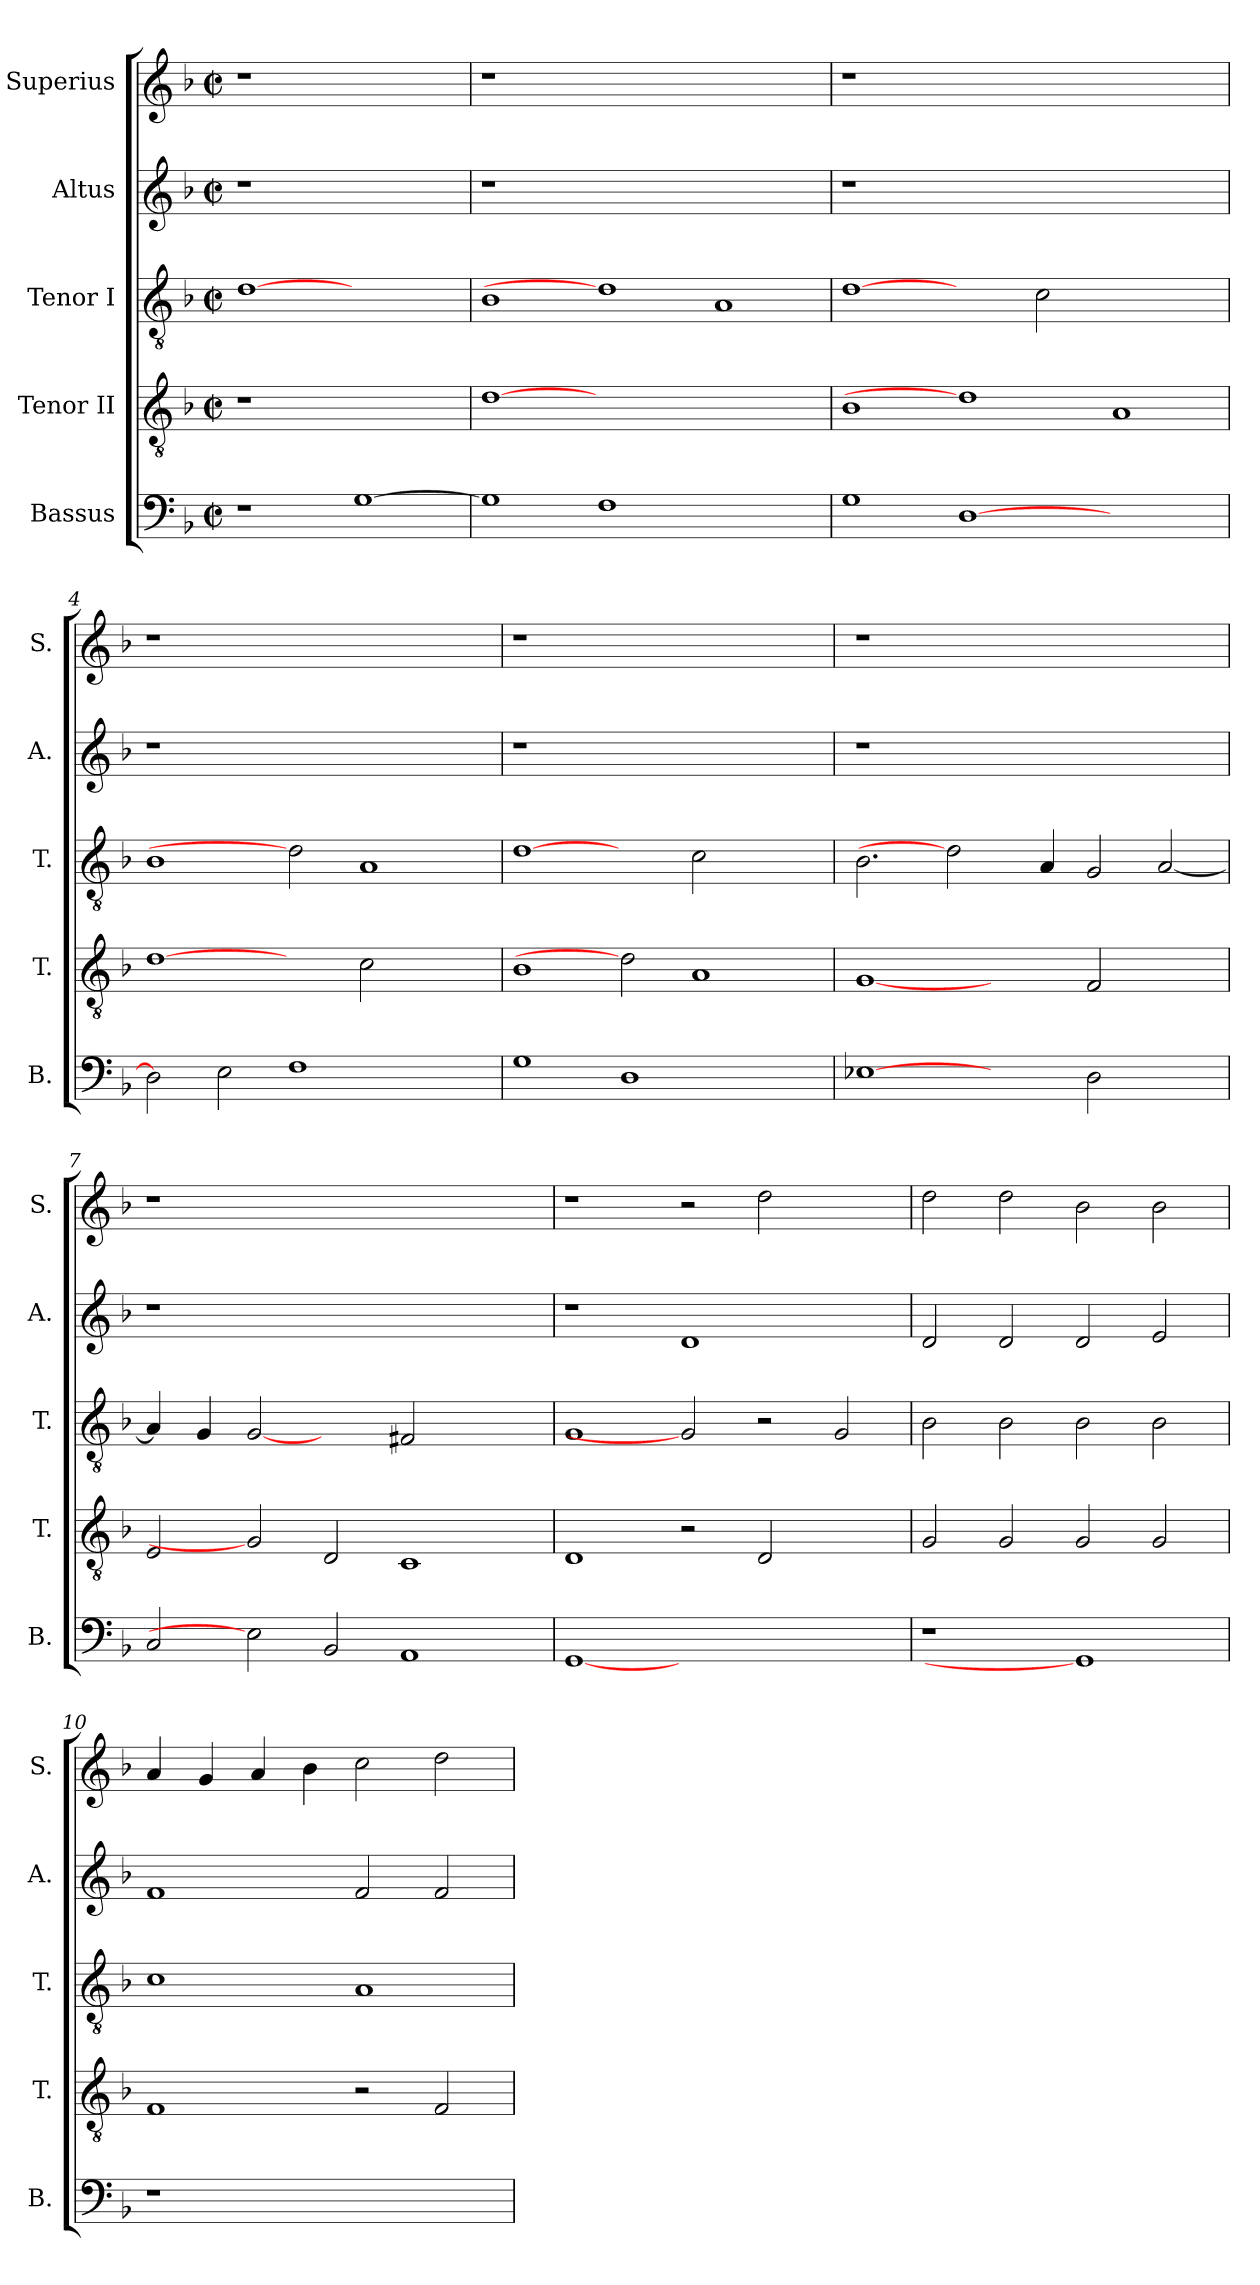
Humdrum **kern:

**kern	**kern	**kern	**kern	**kern
*part5	*part4	*part3	*part2	*part1
*staff5	*staff4	*staff3	*staff2	*staff1
*I"Bassus	*I"Tenor II	*I"Tenor I	*I"Altus	*I"Superius
*I'B.	*I'T.	*I'T.	*I'A.	*I'S.
!!LO:PB:g=z
*clefF4	*clefGv2	*clefGv2	*clefG2	*clefG2
*	*ITrd7c12	*ITrd7c12	*	*
*k[b-]	*k[b-]	*k[b-]	*k[b-]	*k[b-]
*F:	*F:	*F:	*F:	*F:
*M2/2	*M2/2	*M2/2	*M2/2	*M2/2
*met(c|)	*met(c|)	*met(c|)	*met(c|)	*met(c|)
=1	=1	=1	=1	=1
!	!LO:N:vis=1	!	!LO:N:vis=1	!LO:N:vis=1
1r	1r	[1Di	1r	1r
[>1Gi	1ryy	1ryy	1ryy	1ryy
=2	=2	=2	=2	=2
!	!	!	!LO:N:vis=1	!LO:N:vis=1
1Gi]	[1Di	1BB-i	1r	1r
1Fi	0ryy	1Di]	0ryy	0ryy
1ryy	.	1AAi	.	.
=3	=3	=3	=3	=3
!	!	!	!LO:N:vis=1	!LO:N:vis=1
1Gi	1BB-i	[1Di	1r	1r
[>1Di	1Di]	2ryy	0ryy	0ryy
.	.	2Ci\	.	.
1ryy	1AAi	1ryy	.	.
=4	=4	=4	=4	=4
!	!	!	!LO:N:vis=1	!LO:N:vis=1
2Di\]	[1Di	1BB-i	1r	1r
2Ei\	.	.	.	.
1Fi	2ryy	2Di]	1.ryy	1.ryy
.	2Ci\	1AAi	.	.
2ryy	2ryy	.	.	.
=5	=5	=5	=5	=5
!	!	!	!LO:N:vis=1	!LO:N:vis=1
1Gi	1BB-i	[1Di	1r	1r
1Di	2Di]	2ryy	1.ryy	1.ryy
.	1AAi	2Ci\	.	.
2ryy	.	2ryy	.	.
!!LO:LB:g=z
=6	=6	=6	=6	=6
!	!	!	!LO:N:vis=1	!LO:N:vis=1
[1E-Xi	[1GGi	2.BB-i\	1r	1r
.	.	2Di]	.	.
2ryy	2ryy	.	1.ryy	1.ryy
.	.	4AAi/	.	.
2Di\	2FFi/	2GGi/	.	.
2ryy	2ryy	[<2AAi/	.	.
=7	=7	=7	=7	=7
!	!	!	!LO:N:vis=1	!LO:N:vis=1
2Ci/	2EEi/	4AAi/]	1r	1r
.	.	4GGi/	.	.
2E-i]	2GGi]	[2GGi	.	.
2BB-i/	2DDi/	2ryy	1.ryy	1.ryy
1AAi	1CCi	2FF#Xi/	.	.
.	.	2ryy	.	.
=8	=8	=8	=8	=8
[1GGi	1DDi	1GGi	1r	1r
1.ryy	2r	2GGi]	1di	2r
.	2DDi/	2r	.	2ddi\
.	2ryy	2GGi/	2ryy	2ryy
=9	=9	=9	=9	=9
!LO:N:vis=1	!	!	!	!
1r	2GGi/	2BB-i\	2di/	2ddi\
.	2GGi/	2BB-i\	2di/	2ddi\
1GGi]	2GGi/	2BB-i\	2di/	2b-i\
.	2GGi/	2BB-i\	2ei/	2b-i\
!!LO:PB:g=z
=10	=10	=10	=10	=10
!LO:N:vis=1	!	!	!	!
1r	1FFi	1Ci	1fi	4ai/
.	.	.	.	4gi/
.	.	.	.	4ai/
.	.	.	.	4b-i\
1ryy	2r	1AAi	2fi/	2cci\
.	2FFi/	.	2fi/	2ddi\
=	=	=	=	=
*-	*-	*-	*-	*-
